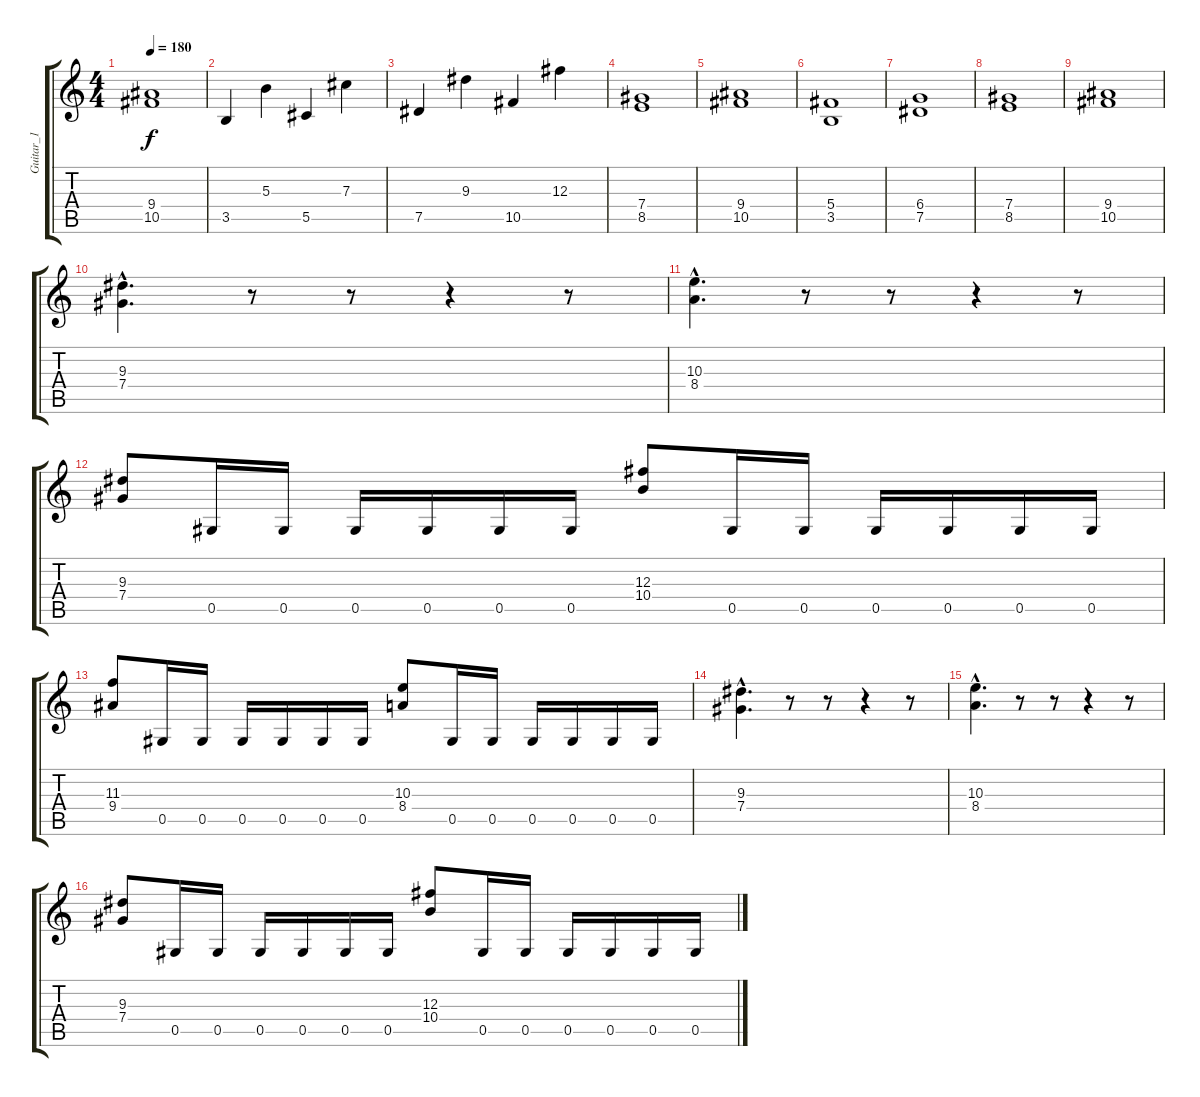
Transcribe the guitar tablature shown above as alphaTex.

\track ("Guitar_1" "Guitar_1") {instrument distortionguitar}
\staff {score tabs}
\tuning (Eb4 Bb3 Gb3 Db3 Ab2 Eb2) {hide}
\ts (4 4)
\tempo 180
\clef g2
\ks c
(9.4 10.5).1{dy f} |
3.5.4 5.3.4 5.5.4 7.3.4 |
7.5.4 9.3.4 10.5.4 12.3.4 |
(7.4 8.5).1 |
(9.4 10.5).1 |
(5.4 3.5).1 |
(6.4 7.5).1 |
(7.4 8.5).1 |
(9.4 10.5).1 |
(9.3{hac} 7.4{hac}).4{d} r.8 r.8 r.4 r.8 |
(10.3{hac} 8.4{hac}).4{d} r.8 r.8 r.4 r.8 |
(9.3 7.4).8 0.5.16 0.5.16 0.5.16 0.5.16 0.5.16 0.5.16 (12.3 10.4).8 0.5.16 0.5.16 0.5.16 0.5.16 0.5.16 0.5.16 |
(11.3 9.4).8 0.5.16 0.5.16 0.5.16 0.5.16 0.5.16 0.5.16 (10.3 8.4).8 0.5.16 0.5.16 0.5.16 0.5.16 0.5.16 0.5.16 |
(9.3{hac} 7.4{hac}).4{d} r.8 r.8 r.4 r.8 |
(10.3{hac} 8.4{hac}).4{d} r.8 r.8 r.4 r.8 |
(9.3 7.4).8 0.5.16 0.5.16 0.5.16 0.5.16 0.5.16 0.5.16 (12.3 10.4).8 0.5.16 0.5.16 0.5.16 0.5.16 0.5.16 0.5.16
